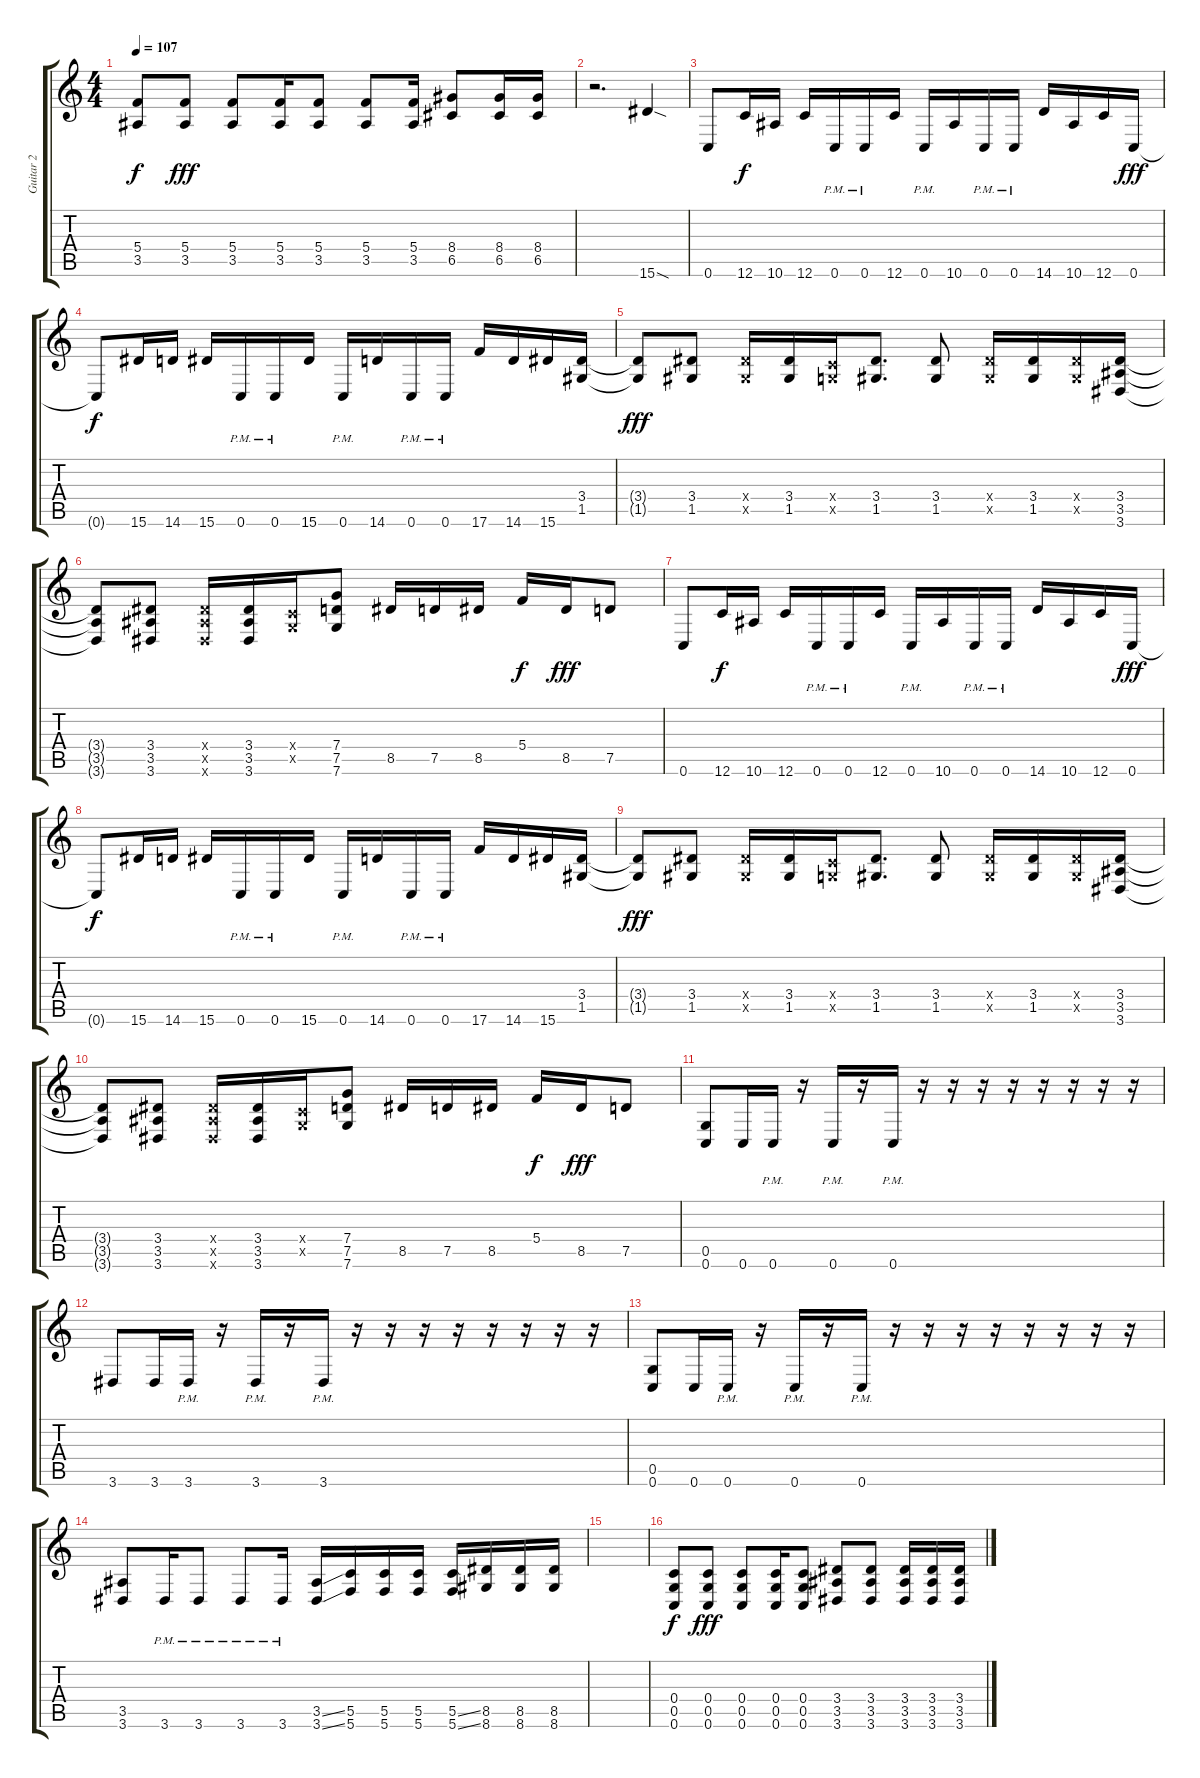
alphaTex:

\track ("Guitar 2" "Guitar 2") {instrument overdrivenguitar}
\staff {score tabs}
\tuning (D4 A3 F3 C3 G2 C2) {hide}
\ts (4 4)
\tempo 107
\clef g2
\ks c
(5.4 3.5).8{dy f} (5.4 3.5).8{dy fff} (5.4 3.5).8 (5.4 3.5).16 (5.4 3.5).8 (5.4 3.5).8 (5.4 3.5).16 (8.4 6.5).8 (8.4 6.5).16 (8.4 6.5).16 |
r.2{d} 15.6{sod}.4 |
0.6.8 12.6.16{dy f} 10.6.16 12.6.16 0.6{pm}.16 0.6{pm}.16 12.6.16 0.6{pm}.16 10.6.16 0.6{pm}.16 0.6{pm}.16 14.6.16 10.6.16 12.6.16 0.6.16{dy fff} |
0.6{t}.8{dy f} 15.6.16 14.6.16 15.6.16 0.6{pm}.16 0.6{pm}.16 15.6.16 0.6{pm}.16 14.6.16 0.6{pm}.16 0.6{pm}.16 17.6.16 14.6.16 15.6.16 (3.4 1.5).16 |
(3.4{t} 1.5{t}).8{dy fff} (3.4 1.5).8 (3.4{x} 1.5{x}).16 (3.4 1.5).16 (0.4{x} 0.5{x}).16 (3.4 1.5).8{d} (3.4 1.5).8 (3.4{x} 1.5{x}).16 (3.4 1.5).16 (3.4{x} 1.5{x}).16 (3.4 3.5 3.6).16 |
(3.4{t} 3.5{t} 3.6{t}).8 (3.4 3.5 3.6).8 (3.4{x} 3.5{x} 3.6{x}).16 (3.4 3.5 3.6).16 (0.4{x} 0.5{x}).16 (7.4 7.5 7.6).8 8.5.16 7.5.16 8.5.16 5.4.16{dy f} 8.5.16{dy fff} 7.5.8 |
0.6.8 12.6.16{dy f} 10.6.16 12.6.16 0.6{pm}.16 0.6{pm}.16 12.6.16 0.6{pm}.16 10.6.16 0.6{pm}.16 0.6{pm}.16 14.6.16 10.6.16 12.6.16 0.6.16{dy fff} |
0.6{t}.8{dy f} 15.6.16 14.6.16 15.6.16 0.6{pm}.16 0.6{pm}.16 15.6.16 0.6{pm}.16 14.6.16 0.6{pm}.16 0.6{pm}.16 17.6.16 14.6.16 15.6.16 (3.4 1.5).16 |
(3.4{t} 1.5{t}).8{dy fff} (3.4 1.5).8 (3.4{x} 1.5{x}).16 (3.4 1.5).16 (0.4{x} 0.5{x}).16 (3.4 1.5).8{d} (3.4 1.5).8 (3.4{x} 1.5{x}).16 (3.4 1.5).16 (3.4{x} 1.5{x}).16 (3.4 3.5 3.6).16 |
(3.4{t} 3.5{t} 3.6{t}).8 (3.4 3.5 3.6).8 (3.4{x} 3.5{x} 3.6{x}).16 (3.4 3.5 3.6).16 (0.4{x} 0.5{x}).16 (7.4 7.5 7.6).8 8.5.16 7.5.16 8.5.16 5.4.16{dy f} 8.5.16{dy fff} 7.5.8 |
(0.5 0.6).8 0.6.16 0.6{pm}.16 r.16 0.6{pm}.16 r.16 0.6{pm}.16 r.16 r.16 r.16 r.16 r.16 r.16 r.16 r.16 |
3.6.8 3.6.16 3.6{pm}.16 r.16 3.6{pm}.16 r.16 3.6{pm}.16 r.16 r.16 r.16 r.16 r.16 r.16 r.16 r.16 |
(0.5 0.6).8 0.6.16 0.6{pm}.16 r.16 0.6{pm}.16 r.16 0.6{pm}.16 r.16 r.16 r.16 r.16 r.16 r.16 r.16 r.16 |
(3.5 3.6).8 3.6{pm}.16 3.6{pm}.8 3.6{pm}.8 3.6{pm}.16 (3.5{ss} 3.6{ss}).16 (5.5 5.6).16 (5.5 5.6).16 (5.5 5.6).16 (5.5{ss} 5.6{ss}).16 (8.5 8.6).16 (8.5 8.6).16 (8.5 8.6).16 |
|
(0.4 0.5 0.6).8{dy f} (0.4 0.5 0.6).8{dy fff} (0.4 0.5 0.6).8 (0.4 0.5 0.6).16 (0.4 0.5 0.6).8 (3.4 3.5 3.6).8 (3.4 3.5 3.6).8 (3.4 3.5 3.6).16 (3.4 3.5 3.6).16 (3.4 3.5 3.6).16
